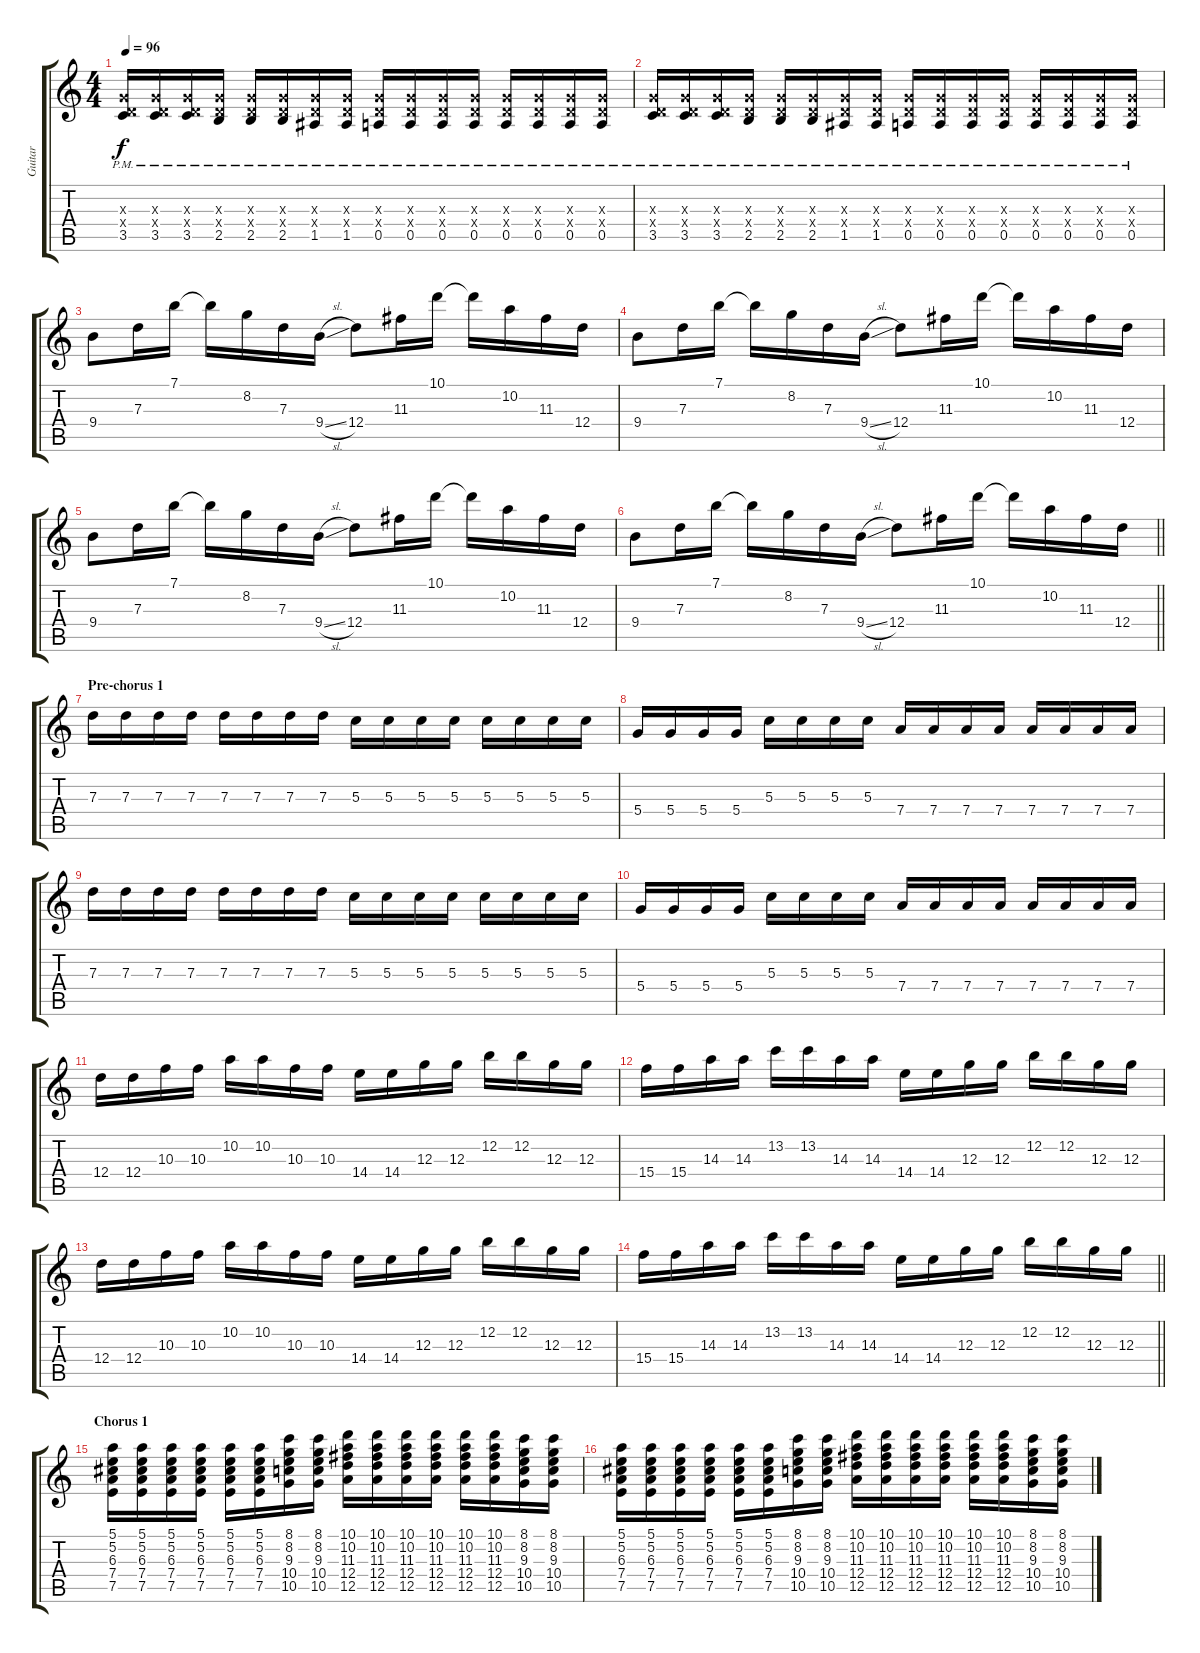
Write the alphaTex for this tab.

\track ("Guitar" "Guitar") {instrument distortionguitar}
\staff {score tabs}
\tuning (E4 B3 G3 D3 A2 E2) {hide}
\ts (4 4)
\tempo 96
\clef g2
\ks c
(0.3{x} 0.4{x} 3.5{pm}).16{dy f} (0.3{x} 0.4{x} 3.5{pm}).16 (0.3{x} 0.4{x} 3.5{pm}).16 (0.3{x} 0.4{x} 2.5{pm}).16 (0.3{x} 0.4{x} 2.5{pm}).16 (0.3{x} 0.4{x} 2.5{pm}).16 (0.3{x} 0.4{x} 1.5{pm}).16 (0.3{x} 0.4{x} 1.5{pm}).16 (0.3{x} 0.4{x} 0.5{pm}).16 (0.3{x} 0.4{x} 0.5{pm}).16 (0.3{x} 0.4{x} 0.5{pm}).16 (0.3{x} 0.4{x} 0.5{pm}).16 (0.3{x} 0.4{x} 0.5{pm}).16 (0.3{x} 0.4{x} 0.5{pm}).16 (0.3{x} 0.4{x} 0.5{pm}).16 (0.3{x} 0.4{x} 0.5{pm}).16 |
(0.3{x} 0.4{x} 3.5{pm}).16 (0.3{x} 0.4{x} 3.5{pm}).16 (0.3{x} 0.4{x} 3.5{pm}).16 (0.3{x} 0.4{x} 2.5{pm}).16 (0.3{x} 0.4{x} 2.5{pm}).16 (0.3{x} 0.4{x} 2.5{pm}).16 (0.3{x} 0.4{x} 1.5{pm}).16 (0.3{x} 0.4{x} 1.5{pm}).16 (0.3{x} 0.4{x} 0.5{pm}).16 (0.3{x} 0.4{x} 0.5{pm}).16 (0.3{x} 0.4{x} 0.5{pm}).16 (0.3{x} 0.4{x} 0.5{pm}).16 (0.3{x} 0.4{x} 0.5{pm}).16 (0.3{x} 0.4{x} 0.5{pm}).16 (0.3{x} 0.4{x} 0.5{pm}).16 (0.3{x} 0.4{x} 0.5{pm}).16 |
9.4.8 7.3.16 7.1.16 7.1{t}.16 8.2.16 7.3.16 9.4{sl}.16 12.4.8 11.3.16 10.1.16 10.1{t}.16 10.2.16 11.3.16 12.4.16 |
9.4.8 7.3.16 7.1.16 7.1{t}.16 8.2.16 7.3.16 9.4{sl}.16 12.4.8 11.3.16 10.1.16 10.1{t}.16 10.2.16 11.3.16 12.4.16 |
9.4.8 7.3.16 7.1.16 7.1{t}.16 8.2.16 7.3.16 9.4{sl}.16 12.4.8 11.3.16 10.1.16 10.1{t}.16 10.2.16 11.3.16 12.4.16 |
\barLineRight lightlight
9.4.8 7.3.16 7.1.16 7.1{t}.16 8.2.16 7.3.16 9.4{sl}.16 12.4.8 11.3.16 10.1.16 10.1{t}.16 10.2.16 11.3.16 12.4.16 |
\section ("" "Pre-chorus 1")
7.3.16 7.3.16 7.3.16 7.3.16 7.3.16 7.3.16 7.3.16 7.3.16 5.3.16 5.3.16 5.3.16 5.3.16 5.3.16 5.3.16 5.3.16 5.3.16 |
5.4.16 5.4.16 5.4.16 5.4.16 5.3.16 5.3.16 5.3.16 5.3.16 7.4.16 7.4.16 7.4.16 7.4.16 7.4.16 7.4.16 7.4.16 7.4.16 |
7.3.16 7.3.16 7.3.16 7.3.16 7.3.16 7.3.16 7.3.16 7.3.16 5.3.16 5.3.16 5.3.16 5.3.16 5.3.16 5.3.16 5.3.16 5.3.16 |
5.4.16 5.4.16 5.4.16 5.4.16 5.3.16 5.3.16 5.3.16 5.3.16 7.4.16 7.4.16 7.4.16 7.4.16 7.4.16 7.4.16 7.4.16 7.4.16 |
12.4.16 12.4.16 10.3.16 10.3.16 10.2.16 10.2.16 10.3.16 10.3.16 14.4.16 14.4.16 12.3.16 12.3.16 12.2.16 12.2.16 12.3.16 12.3.16 |
15.4.16 15.4.16 14.3.16 14.3.16 13.2.16 13.2.16 14.3.16 14.3.16 14.4.16 14.4.16 12.3.16 12.3.16 12.2.16 12.2.16 12.3.16 12.3.16 |
12.4.16 12.4.16 10.3.16 10.3.16 10.2.16 10.2.16 10.3.16 10.3.16 14.4.16 14.4.16 12.3.16 12.3.16 12.2.16 12.2.16 12.3.16 12.3.16 |
\barLineRight lightlight
15.4.16 15.4.16 14.3.16 14.3.16 13.2.16 13.2.16 14.3.16 14.3.16 14.4.16 14.4.16 12.3.16 12.3.16 12.2.16 12.2.16 12.3.16 12.3.16 |
\section ("" "Chorus 1")
(5.1 5.2 6.3 7.4 7.5).16 (5.1 5.2 6.3 7.4 7.5).16 (5.1 5.2 6.3 7.4 7.5).16 (5.1 5.2 6.3 7.4 7.5).16 (5.1 5.2 6.3 7.4 7.5).16 (5.1 5.2 6.3 7.4 7.5).16 (8.1 8.2 9.3 10.4 10.5).16 (8.1 8.2 9.3 10.4 10.5).16 (10.1 10.2 11.3 12.4 12.5).16 (10.1 10.2 11.3 12.4 12.5).16 (10.1 10.2 11.3 12.4 12.5).16 (10.1 10.2 11.3 12.4 12.5).16 (10.1 10.2 11.3 12.4 12.5).16 (10.1 10.2 11.3 12.4 12.5).16 (8.1 8.2 9.3 10.4 10.5).16 (8.1 8.2 9.3 10.4 10.5).16 |
(5.1 5.2 6.3 7.4 7.5).16 (5.1 5.2 6.3 7.4 7.5).16 (5.1 5.2 6.3 7.4 7.5).16 (5.1 5.2 6.3 7.4 7.5).16 (5.1 5.2 6.3 7.4 7.5).16 (5.1 5.2 6.3 7.4 7.5).16 (8.1 8.2 9.3 10.4 10.5).16 (8.1 8.2 9.3 10.4 10.5).16 (10.1 10.2 11.3 12.4 12.5).16 (10.1 10.2 11.3 12.4 12.5).16 (10.1 10.2 11.3 12.4 12.5).16 (10.1 10.2 11.3 12.4 12.5).16 (10.1 10.2 11.3 12.4 12.5).16 (10.1 10.2 11.3 12.4 12.5).16 (8.1 8.2 9.3 10.4 10.5).16 (8.1 8.2 9.3 10.4 10.5).16
